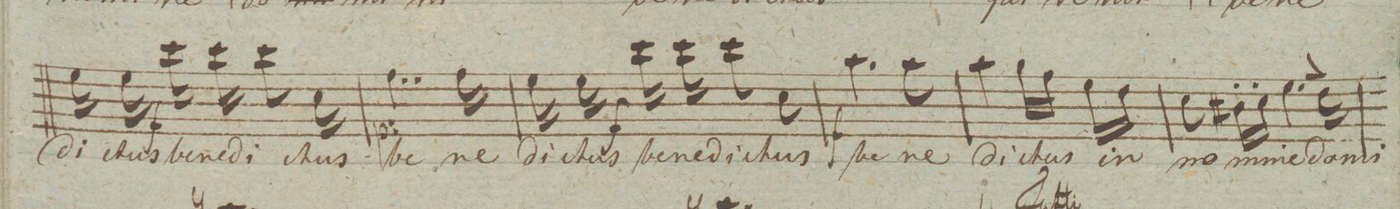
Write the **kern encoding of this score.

**kern	**text	**dynam
*I"Soprano.	*	*
*clefC1	*	*
*k[f#c#g#]	*	*
*M2/4	*	*
16cc#\	-di-	.
16cc#\	-ctus	.
16aa\	be-	f
16aa\	-ne-	.
8aa\	-di-	.
8a\	-ctus	.
=48	=48	=48
4..dd\	be-	p
16dd\	-ne-	.
=49	=49	=49
16cc#\	-di-	.
16cc#\	-ctus	.
16aa\	be-	f
16aa\	-ne-	.
8aa\	-di-	.
8a\	-ctus	.
=50	=50	=50
4.ff#\	be-	f
8ff#\	-ne-	.
=51	=51	=51
4ff#\	-di-	.
16ee\LL	-ctus	.
16dd\JJ	.	.
16cc#\LL	in	.
16b\JJ	.	.
=52	=52	=52
8a\	no-	.
16g#X'\LL	-mi-	.
16a'\JJ	-ne	.
8.cc#^\	do-	.
16b\	-mi-	.
=53	=53	=53
*-	*-	*-
